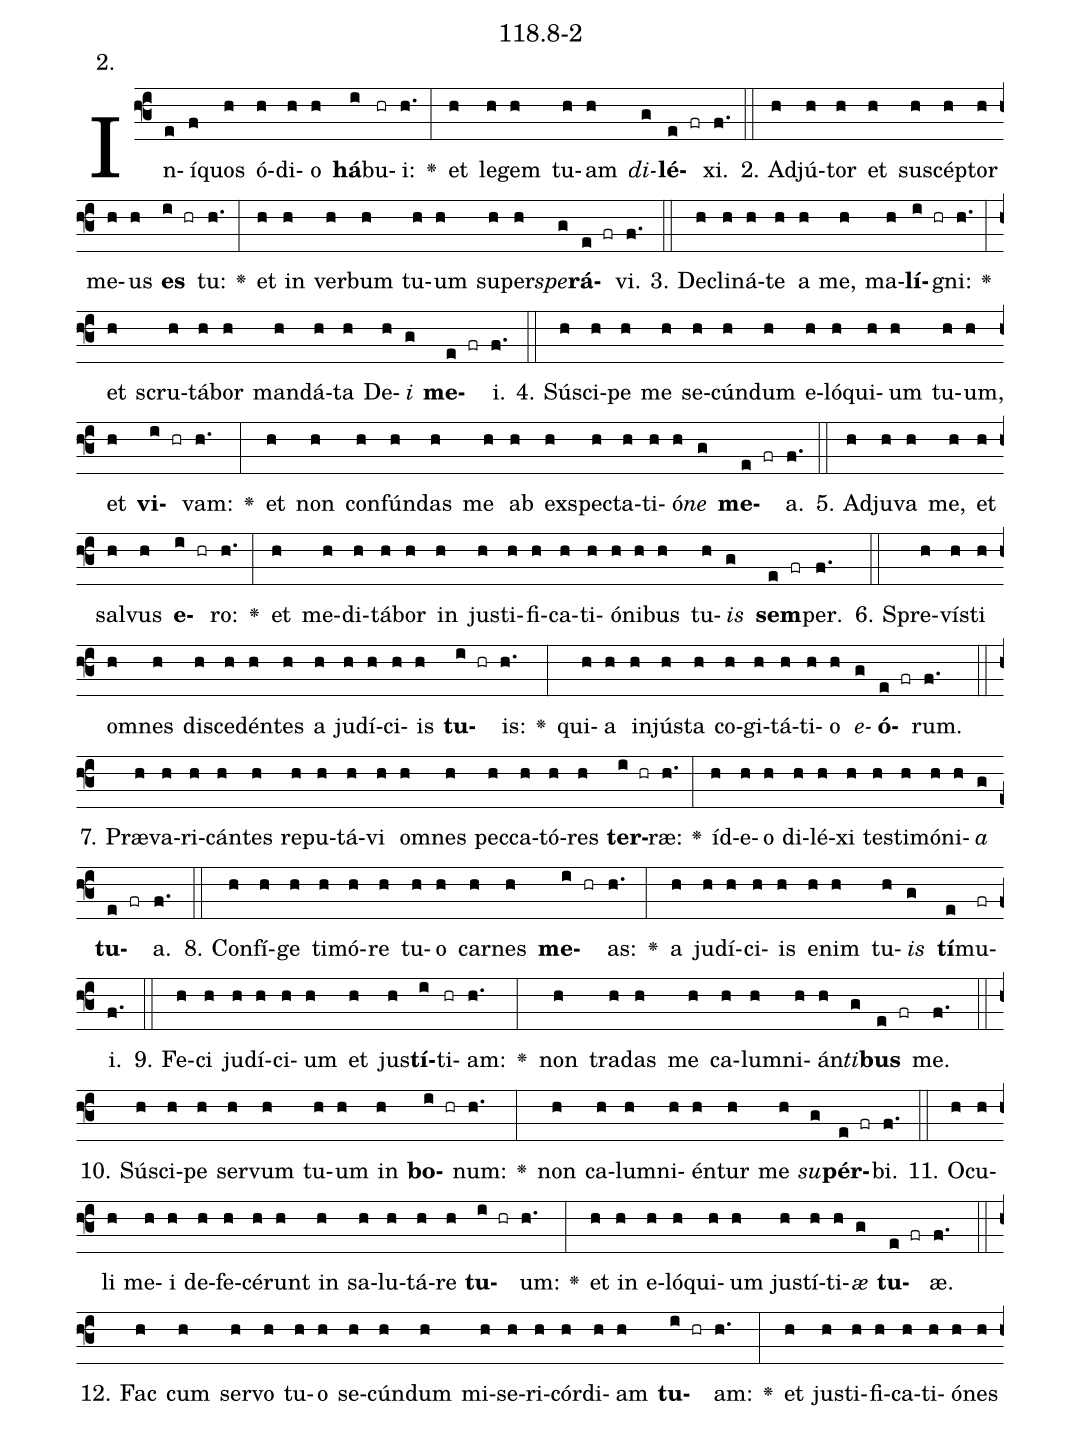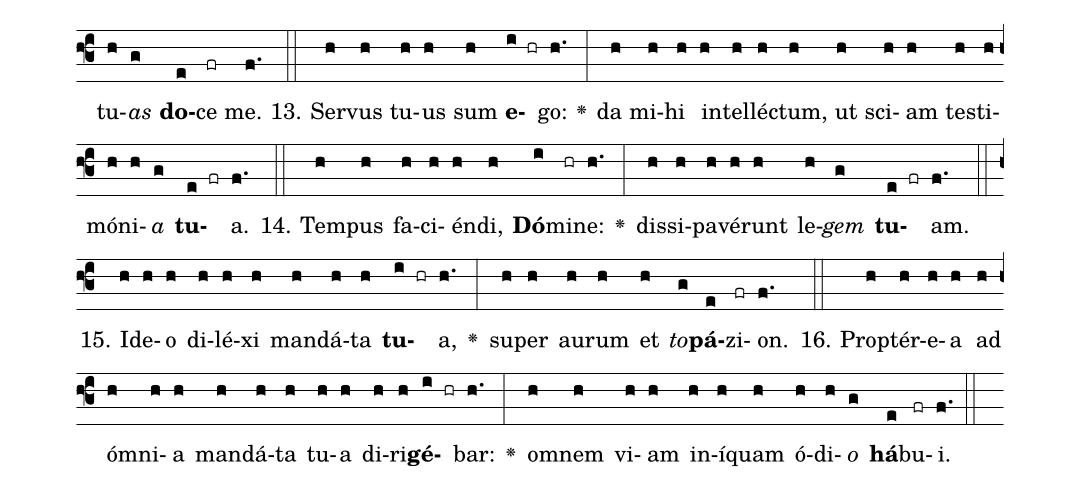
name: 118.8-2;
annotation: 2.;
%%
(f3)In(e)í(f)quos(h) ó(h)di(h)o(h) <b>há</b>(i)bu(hr)i:(h.) <v>\greheightstar</v>(:) et(h) le(h)gem(h) tu(h)am(h) <i>di</i>(g)<b>lé</b>(e fr)xi.(f.) (::)
2. Ad(h)jú(h)tor(h) et(h) su(h)scép(h)tor(h) me(h)us(h) <b>es</b>(i hr) tu:(h.) <v>\greheightstar</v>(:) et(h) in(h) ver(h)bum(h) tu(h)um(h) su(h)per(h)<i>spe</i>(g)<b>rá</b>(e fr)vi.(f.) (::)
3. De(h)cli(h)ná(h)te(h) a(h) me,(h) ma(h)<b>lí</b>(i hr)gni:(h.) <v>\greheightstar</v>(:) et(h) scru(h)tá(h)bor(h) man(h)dá(h)ta(h) De(h)<i>i</i>(g) <b>me</b>(e fr)i.(f.) (::)
4. Sú(h)sci(h)pe(h) me(h) se(h)cún(h)dum(h) e(h)ló(h)qui(h)um(h) tu(h)um,(h) et(h) <b>vi</b>(i hr)vam:(h.) <v>\greheightstar</v>(:) et(h) non(h) con(h)fún(h)das(h) me(h) ab(h) ex(h)spec(h)ta(h)ti(h)ó(h)<i>ne</i>(g) <b>me</b>(e fr)a.(f.) (::)
5. Ad(h)ju(h)va(h) me,(h) et(h) sal(h)vus(h) <b>e</b>(i hr)ro:(h.) <v>\greheightstar</v>(:) et(h) me(h)di(h)tá(h)bor(h) in(h) jus(h)ti(h)fi(h)ca(h)ti(h)ó(h)ni(h)bus(h) tu(h)<i>is</i>(g) <b>sem</b>(e fr)per.(f.) (::)
6. Spre(h)vís(h)ti(h) om(h)nes(h) di(h)sce(h)dén(h)tes(h) a(h) ju(h)dí(h)ci(h)is(h) <b>tu</b>(i hr)is:(h.) <v>\greheightstar</v>(:) qui(h)a(h) in(h)jús(h)ta(h) co(h)gi(h)tá(h)ti(h)o(h) <i>e</i>(g)<b>ó</b>(e fr)rum.(f.) (::)
7. Præ(h)va(h)ri(h)cán(h)tes(h) re(h)pu(h)tá(h)vi(h) om(h)nes(h) pec(h)ca(h)tó(h)res(h) <b>ter</b>(i hr)ræ:(h.) <v>\greheightstar</v>(:) íd(h)e(h)o(h) di(h)lé(h)xi(h) tes(h)ti(h)mó(h)ni(h)<i>a</i>(g) <b>tu</b>(e fr)a.(f.) (::)
8. Con(h)fí(h)ge(h) ti(h)mó(h)re(h) tu(h)o(h) car(h)nes(h) <b>me</b>(i hr)as:(h.) <v>\greheightstar</v>(:) a(h) ju(h)dí(h)ci(h)is(h) e(h)nim(h) tu(h)<i>is</i>(g) <b>tí</b>(e)mu(fr)i.(f.) (::)
9. Fe(h)ci(h) ju(h)dí(h)ci(h)um(h) et(h) jus(h)<b>tí</b>(i)ti(hr)am:(h.) <v>\greheightstar</v>(:) non(h) tra(h)das(h) me(h) ca(h)lum(h)ni(h)án(h)<i>ti</i>(g)<b>bus</b>(e fr) me.(f.) (::)
10. Sú(h)sci(h)pe(h) ser(h)vum(h) tu(h)um(h) in(h) <b>bo</b>(i hr)num:(h.) <v>\greheightstar</v>(:) non(h) ca(h)lum(h)ni(h)én(h)tur(h) me(h) <i>su</i>(g)<b>pér</b>(e fr)bi.(f.) (::)
11. O(h)cu(h)li(h) me(h)i(h) de(h)fe(h)cé(h)runt(h) in(h) sa(h)lu(h)tá(h)re(h) <b>tu</b>(i hr)um:(h.) <v>\greheightstar</v>(:) et(h) in(h) e(h)ló(h)qui(h)um(h) jus(h)tí(h)ti(h)<i>æ</i>(g) <b>tu</b>(e fr)æ.(f.) (::)
12. Fac(h) cum(h) ser(h)vo(h) tu(h)o(h) se(h)cún(h)dum(h) mi(h)se(h)ri(h)cór(h)di(h)am(h) <b>tu</b>(i hr)am:(h.) <v>\greheightstar</v>(:) et(h) jus(h)ti(h)fi(h)ca(h)ti(h)ó(h)nes(h) tu(h)<i>as</i>(g) <b>do</b>(e)ce(fr) me.(f.) (::)
13. Ser(h)vus(h) tu(h)us(h) sum(h) <b>e</b>(i hr)go:(h.) <v>\greheightstar</v>(:) da(h) mi(h)hi(h) in(h)tel(h)léc(h)tum,(h) ut(h) sci(h)am(h) tes(h)ti(h)mó(h)ni(h)<i>a</i>(g) <b>tu</b>(e fr)a.(f.) (::)
14. Tem(h)pus(h) fa(h)ci(h)én(h)di,(h) <b>Dó</b>(i)mi(hr)ne:(h.) <v>\greheightstar</v>(:) dis(h)si(h)pa(h)vé(h)runt(h) le(h)<i>gem</i>(g) <b>tu</b>(e fr)am.(f.) (::)
15. Id(h)e(h)o(h) di(h)lé(h)xi(h) man(h)dá(h)ta(h) <b>tu</b>(i hr)a,(h.) <v>\greheightstar</v>(:) su(h)per(h) au(h)rum(h) et(h) <i>to</i>(g)<b>pá</b>(e)zi(fr)on.(f.) (::)
16. Prop(h)tér(h)e(h)a(h) ad(h) óm(h)ni(h)a(h) man(h)dá(h)ta(h) tu(h)a(h) di(h)ri(h)<b>gé</b>(i hr)bar:(h.) <v>\greheightstar</v>(:) om(h)nem(h) vi(h)am(h) in(h)í(h)quam(h) ó(h)di(h)<i>o</i>(g) <b>há</b>(e)bu(fr)i.(f.) (::)
